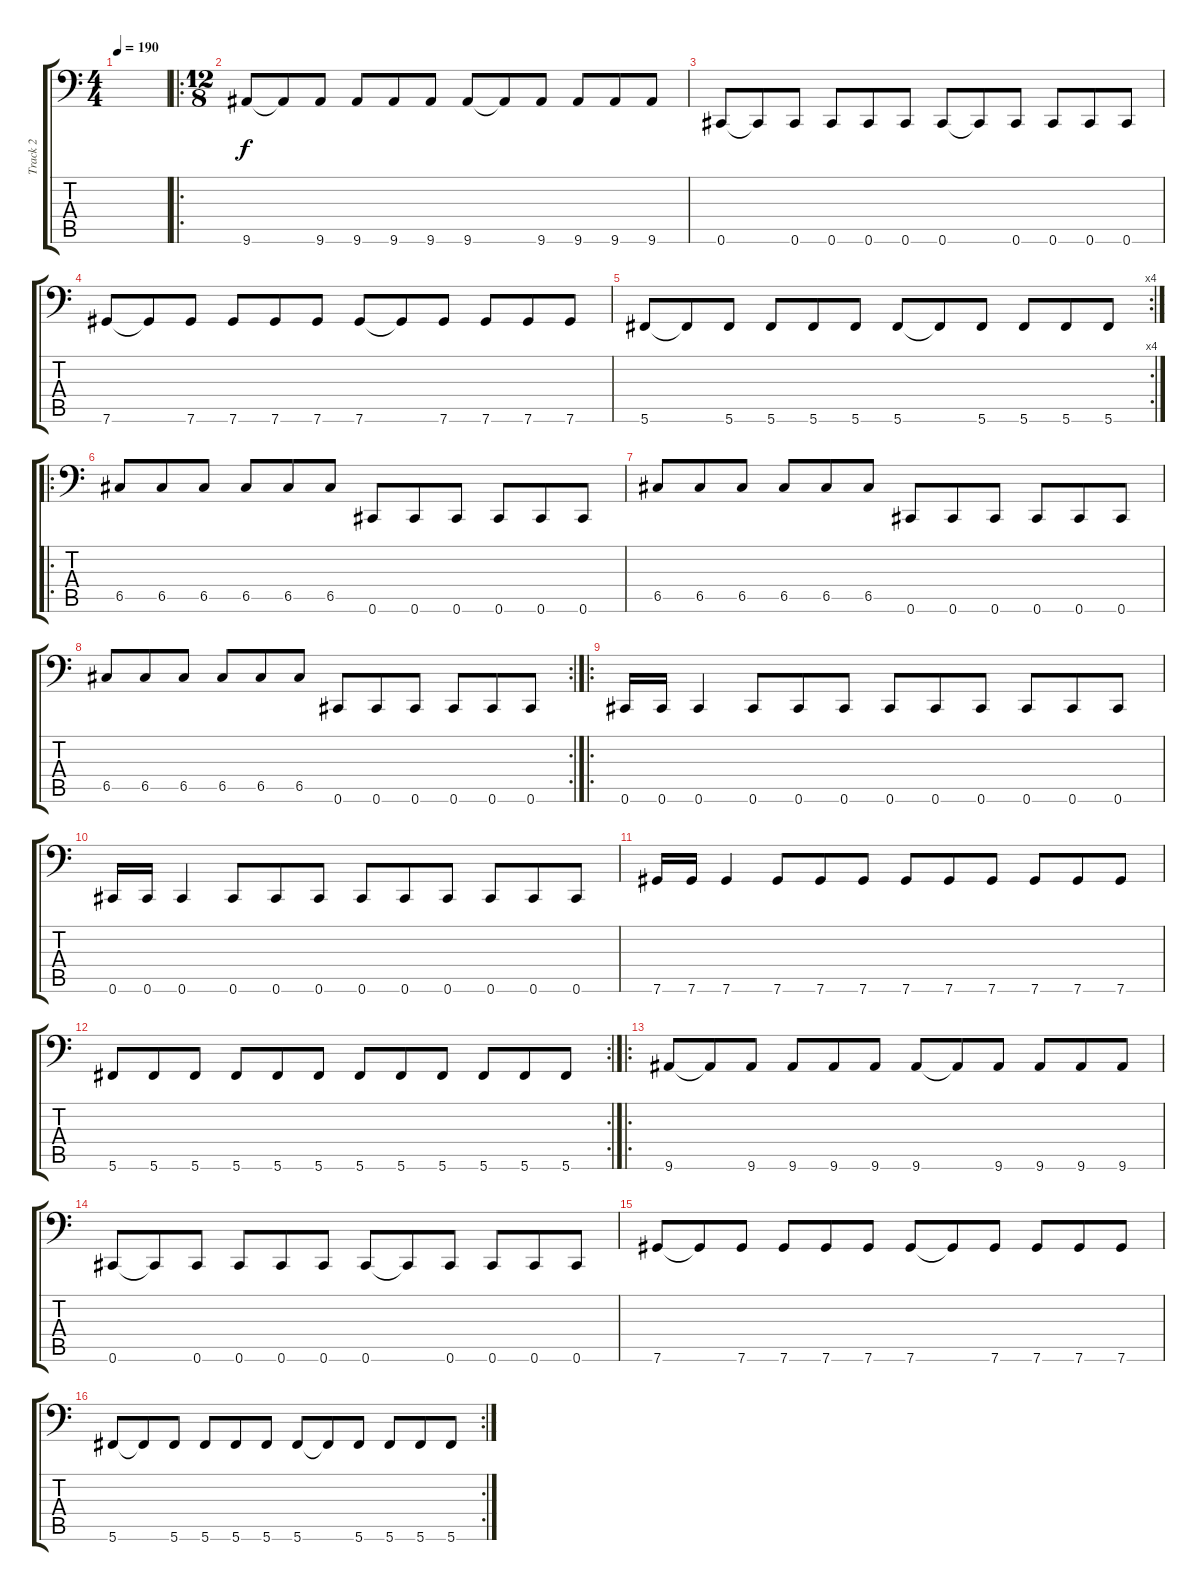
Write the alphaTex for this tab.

\track ("Track 2" "Track 2") {instrument electricbasspick}
\staff {score tabs}
\tuning (D3 A2 F2 C2 G1 Db1) {hide}
\ts (4 4)
\tempo 190
\clef f4
\ks c
|
\ro
\ts (12 8)
9.6.8 9.6{t}.8 9.6.8 9.6.8 9.6.8 9.6.8 9.6.8 9.6{t}.8 9.6.8 9.6.8 9.6.8 9.6.8 |
0.6.8 0.6{t}.8 0.6.8 0.6.8 0.6.8 0.6.8 0.6.8 0.6{t}.8 0.6.8 0.6.8 0.6.8 0.6.8 |
7.6.8 7.6{t}.8 7.6.8 7.6.8 7.6.8 7.6.8 7.6.8 7.6{t}.8 7.6.8 7.6.8 7.6.8 7.6.8 |
\rc 4
5.6.8 5.6{t}.8 5.6.8 5.6.8 5.6.8 5.6.8 5.6.8 5.6{t}.8 5.6.8 5.6.8 5.6.8 5.6.8 |
\ro
6.5.8 6.5.8 6.5.8 6.5.8 6.5.8 6.5.8 0.6.8 0.6.8 0.6.8 0.6.8 0.6.8 0.6.8 |
6.5.8 6.5.8 6.5.8 6.5.8 6.5.8 6.5.8 0.6.8 0.6.8 0.6.8 0.6.8 0.6.8 0.6.8 |
\rc 2
6.5.8 6.5.8 6.5.8 6.5.8 6.5.8 6.5.8 0.6.8 0.6.8 0.6.8 0.6.8 0.6.8 0.6.8 |
\ro
0.6.16 0.6.16 0.6.4 0.6.8 0.6.8 0.6.8 0.6.8 0.6.8 0.6.8 0.6.8 0.6.8 0.6.8 |
0.6.16 0.6.16 0.6.4 0.6.8 0.6.8 0.6.8 0.6.8 0.6.8 0.6.8 0.6.8 0.6.8 0.6.8 |
7.6.16 7.6.16 7.6.4 7.6.8 7.6.8 7.6.8 7.6.8 7.6.8 7.6.8 7.6.8 7.6.8 7.6.8 |
\rc 2
5.6.8 5.6.8 5.6.8 5.6.8 5.6.8 5.6.8 5.6.8 5.6.8 5.6.8 5.6.8 5.6.8 5.6.8 |
\ro
9.6.8 9.6{t}.8 9.6.8 9.6.8 9.6.8 9.6.8 9.6.8 9.6{t}.8 9.6.8 9.6.8 9.6.8 9.6.8 |
0.6.8 0.6{t}.8 0.6.8 0.6.8 0.6.8 0.6.8 0.6.8 0.6{t}.8 0.6.8 0.6.8 0.6.8 0.6.8 |
7.6.8 7.6{t}.8 7.6.8 7.6.8 7.6.8 7.6.8 7.6.8 7.6{t}.8 7.6.8 7.6.8 7.6.8 7.6.8 |
\rc 2
5.6.8 5.6{t}.8 5.6.8 5.6.8 5.6.8 5.6.8 5.6.8 5.6{t}.8 5.6.8 5.6.8 5.6.8 5.6.8
